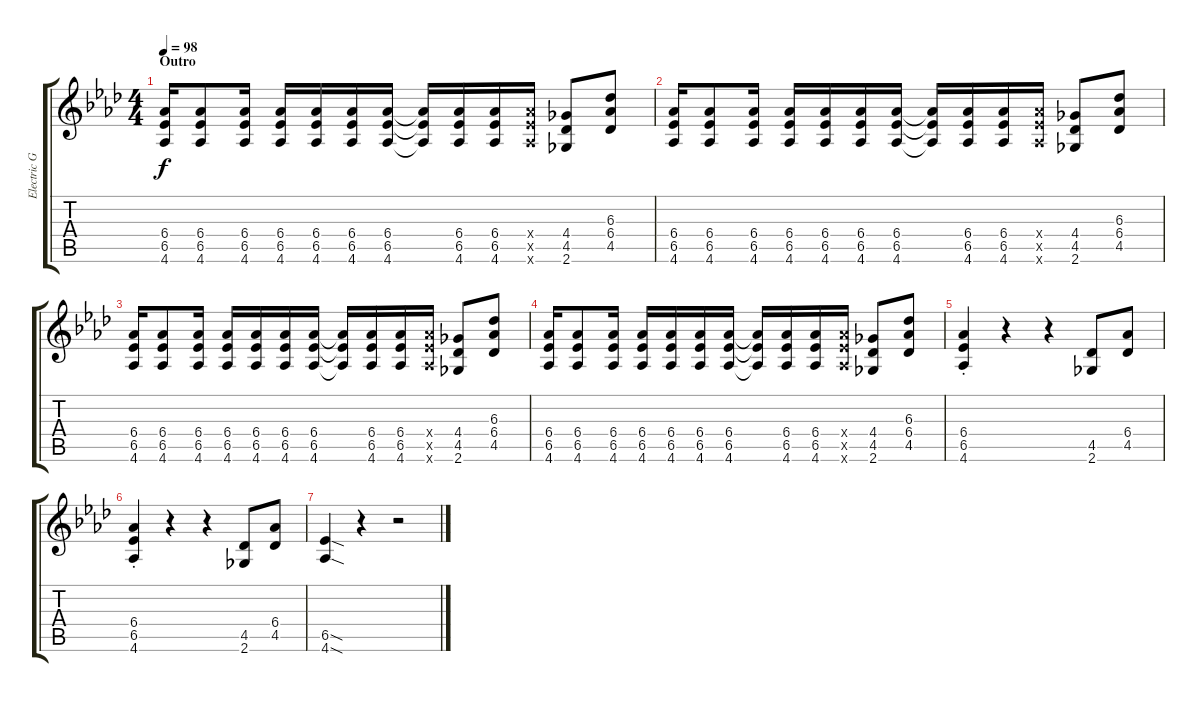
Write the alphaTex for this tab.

\track ("Electric Guitar 1" "Electric G") {instrument overdrivenguitar}
\staff {score tabs}
\tuning (E4 B3 G3 D3 A2 E2) {hide}
\ts (4 4)
\section ("" "Outro")
\tempo 98
\clef g2
\ks ab
(6.4 6.5 4.6).16{dy f} (6.4 6.5 4.6).8 (6.4 6.5 4.6).16 (6.4 6.5 4.6).16 (6.4 6.5 4.6).16 (6.4 6.5 4.6).16 (6.4 6.5 4.6).16 (6.4{t} 6.5{t} 4.6{t}).16 (6.4 6.5 4.6).16 (6.4 6.5 4.6).16 (6.4{x} 6.5{x} 4.6{x}).16 (4.4 4.5 2.6).8 (6.3 6.4 4.5).8 |
(6.4 6.5 4.6).16 (6.4 6.5 4.6).8 (6.4 6.5 4.6).16 (6.4 6.5 4.6).16 (6.4 6.5 4.6).16 (6.4 6.5 4.6).16 (6.4 6.5 4.6).16 (6.4{t} 6.5{t} 4.6{t}).16 (6.4 6.5 4.6).16 (6.4 6.5 4.6).16 (6.4{x} 6.5{x} 4.6{x}).16 (4.4 4.5 2.6).8 (6.3 6.4 4.5).8 |
(6.4 6.5 4.6).16 (6.4 6.5 4.6).8 (6.4 6.5 4.6).16 (6.4 6.5 4.6).16 (6.4 6.5 4.6).16 (6.4 6.5 4.6).16 (6.4 6.5 4.6).16 (6.4{t} 6.5{t} 4.6{t}).16 (6.4 6.5 4.6).16 (6.4 6.5 4.6).16 (6.4{x} 6.5{x} 4.6{x}).16 (4.4 4.5 2.6).8 (6.3 6.4 4.5).8 |
(6.4 6.5 4.6).16 (6.4 6.5 4.6).8 (6.4 6.5 4.6).16 (6.4 6.5 4.6).16 (6.4 6.5 4.6).16 (6.4 6.5 4.6).16 (6.4 6.5 4.6).16 (6.4{t} 6.5{t} 4.6{t}).16 (6.4 6.5 4.6).16 (6.4 6.5 4.6).16 (6.4{x} 6.5{x} 4.6{x}).16 (4.4 4.5 2.6).8 (6.3 6.4 4.5).8 |
(6.4{st} 6.5{st} 4.6{st}).4 r.4 r.4 (4.5 2.6).8 (6.4 4.5).8 |
(6.4{st} 6.5{st} 4.6{st}).4 r.4 r.4 (4.5 2.6).8 (6.4 4.5).8 |
(6.5{sod} 4.6{sod}).4 r.4 r.2
